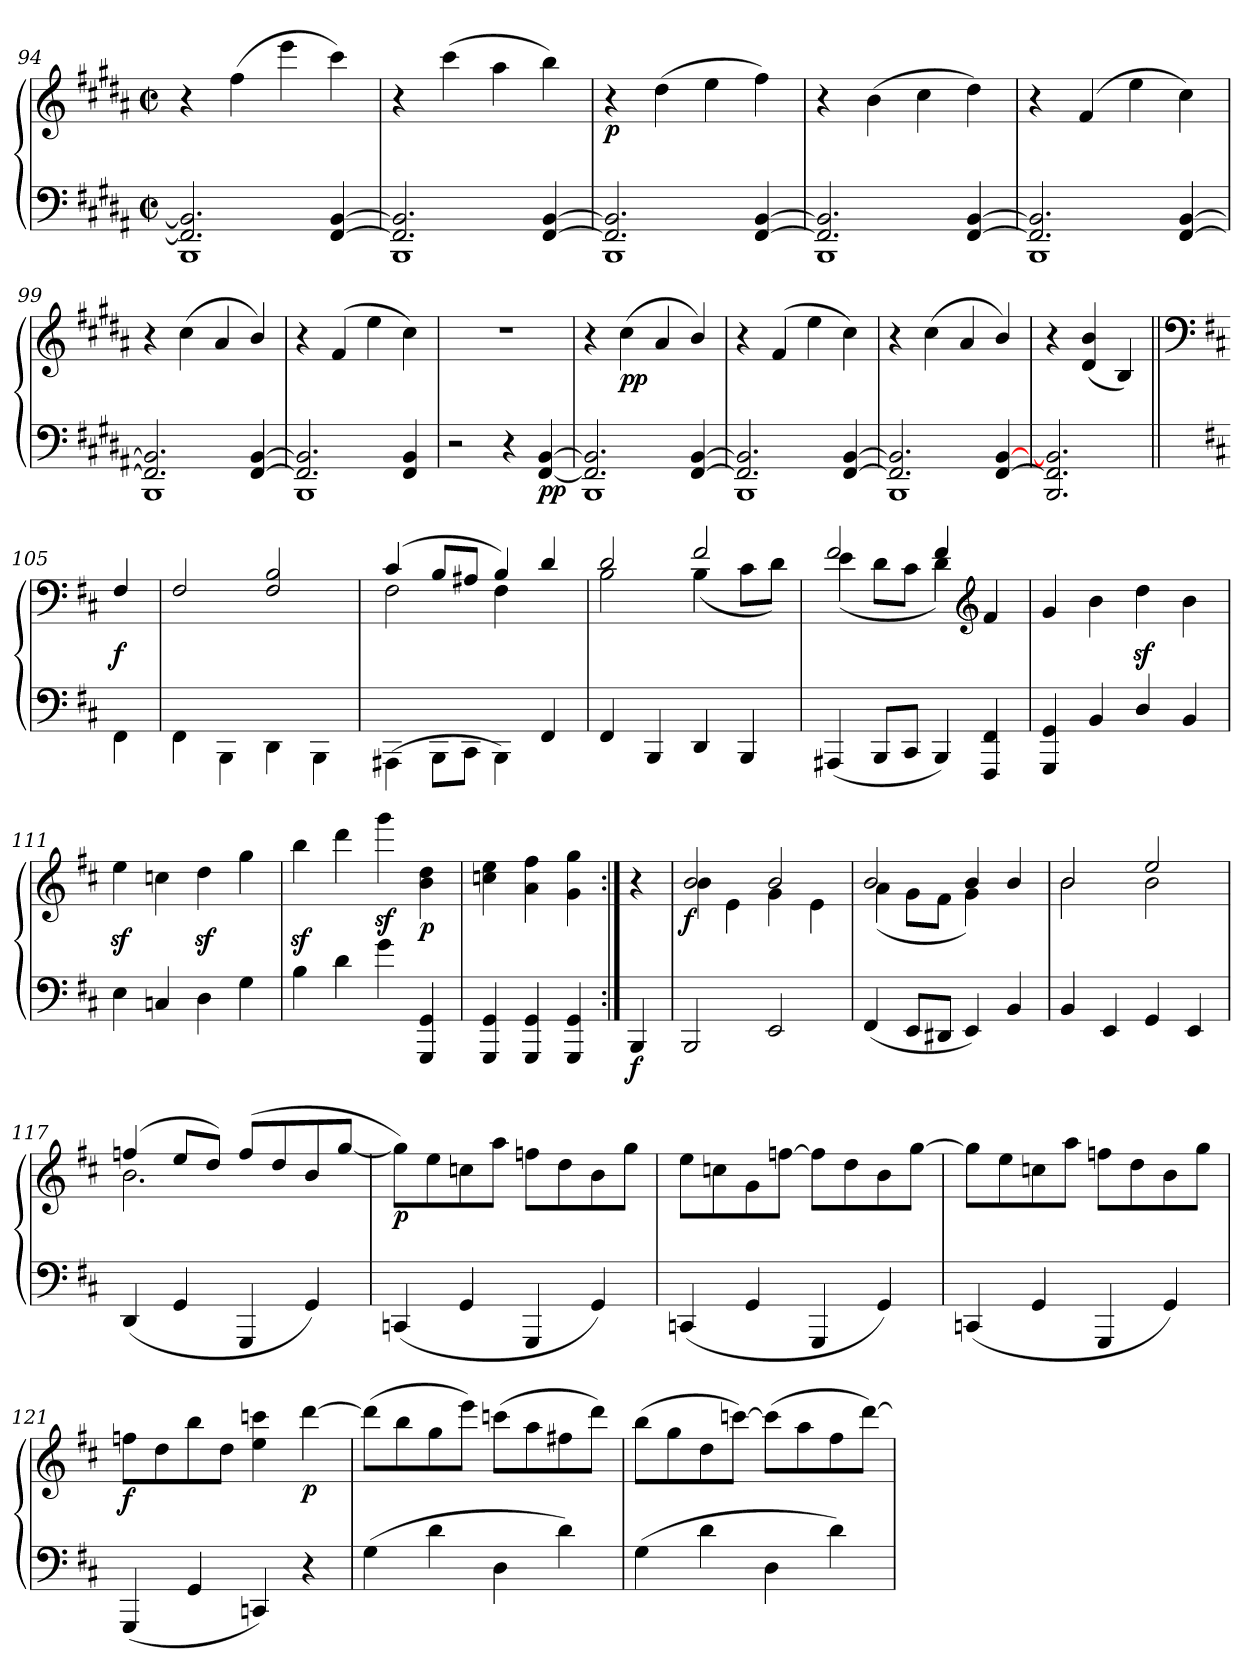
**kern	**kern	**dynam
*part1	*part1	*part1
*staff2	*staff1	*staff1/2
*clefF4	*clefG2	*
*k[f#c#g#d#a#]	*k[f#c#g#d#a#]	*
*M2/2	*M2/2	*
*met(c|)	*met(c|)	*
=94	=94	=94
*^	*	*
2.FF#]/ 2.BB]/	1BBB	4r	.
.	.	(4ff#\	.
.	.	4eee\	.
[4FF#/ [4BB/	.	4ccc#\)	.
=95	=95	=95	=95
2.FF#]/ 2.BB]/	1BBB	4r	.
.	.	(4ccc#\	.
.	.	4aa#\	.
[4FF#/ [4BB/	.	4bb\)	.
!!LO:PB:g=z
=96	=96	=96	=96
!	!	!	!LO:DY:b
2.FF#]/ 2.BB]/	1BBB	4r	p
.	.	(4dd#\	.
.	.	4ee\	.
[4FF#/ [4BB/	.	4ff#\)	.
=97	=97	=97	=97
!	!	!	!LO:DY:b
2.FF#]/ 2.BB]/	1BBB	4r	più piano
.	.	(4b\	.
.	.	4cc#\	.
[4FF#/ [4BB/	.	4dd#\)	.
=98	=98	=98	=98
2.FF#]/ 2.BB]/	1BBB	4r	.
.	.	(4f#/	.
.	.	4ee\	.
[4FF#/ [4BB/	.	4cc#\)	.
=99	=99	=99	=99
2.FF#]/ 2.BB]/	1BBB	4r	.
.	.	(4cc#\	.
.	.	4a#/	.
[4FF#/ [4BB/	.	4b/)	.
=100	=100	=100	=100
2.FF#]/ 2.BB]/	1BBB	4r	.
.	.	(4f#/	.
.	.	4ee\	.
4FF#/ 4BB/	.	4cc#\)	.
*v	*v	*	*
=101	=101	=101
2r	1r	.
4r	.	.
!	!	!LO:DY:b=2
[4FF#/ [4BB/	.	pp
=102	=102	=102
*^	*	*
2.FF#]/ 2.BB]/	1BBB	4r	.
!	!	!	!LO:DY:b
.	.	(4cc#\	pp
.	.	4a#/	.
[4FF#/ [4BB/	.	4b/)	.
!!LO:LB:g=z
=103	=103	=103	=103
2.FF#]/ 2.BB]/	1BBB	4r	.
.	.	(4f#/	.
.	.	4ee\	.
[4FF#/ [4BB/	.	4cc#\)	.
=104	=104	=104	=104
2.FF#]/ 2.BB]/	1BBB	4r	.
.	.	(4cc#\	.
.	.	4a#/	.
[4FF#/ [4BB/	.	4b/)	.
*v	*v	*	*
=105	=105	=105
2.BB#]/ 2.BBB/ 2.FF#]/	4r	.
.	(4d#/ 4b/	.
.	4B/)	.
=105||	=105||	=105||
*	*clefF4	*
*k[f#c#]	*k[f#c#]	*
4FF#\	4F#/	f
=106	=106	=106
4FF#\	2F#/	.
4BBB\	.	.
4DD\	2F#/ 2B/	.
4BBB\	.	.
=107	=107	=107
*	*^	*
(<4AAA#X\	(>4c#/	2F#\	.
8BBB\L	8B/L	.	.
8CC#\J	8A#X/J	.	.
4BBB\)	4B/)	4F#\	.
4FF#/	4d/	4ryy	.
=108	=108	=108	=108
4FF#/	2d/	2B\	.
4BBB/	.	.	.
4DD/	2f#/	(4B\	.
4BBB/	.	8c#\L	.
.	.	8d\J)	.
!!LO:LB:g=z	!!
=109	=109	=109	=109
(4AAA#X/	2f#/	(4e\	.
8BBB/L	.	8d\L	.
8CC#/J	.	8c#\J	.
4BBB/)	4f#/	4d\)	.
*	*clefG2	*	*
4FFF#/ 4FF#/	4ryy	4f#/	.
*	*v	*v	*
=110	=110	=110
4GGG/ 4GG/	4g/	.
4BB/	4b\	.
4D/	4ddz<\	.
4BB/	4b\	.
=111	=111	=111
4E\	4eez<\	.
4Cn/	4ccn\	.
4D\	4ddz<\	.
4G\	4gg\	.
=112	=112	=112
4B\	4bbz<\	.
4d\	4ddd\	.
4g\	4gggz<\	.
!	!	!LO:DY:b
4GGG/ 4GG/	4b\ 4dd\	p
=113	=113	=113
4GGG/ 4GG/	4ccn\ 4ee\	.
4GGG/ 4GG/	4a\ 4ff#\	.
4GGG/ 4GG/	4g\ 4gg\	.
=113:|!	=113:|!	=113:|!
!	!	!LO:DY:b=2
4BBB/	4r	f
=114	=114	=114
*	*^	*
!	!	!	!LO:DY:b
2BBB/	2b/	4b\	f
.	.	4e\	.
2EE/	2b/	4g\	.
.	.	4e\	.
=115	=115	=115	=115
(4FF#/	2b/	(4a\	.
8EE/L	.	8g\L	.
8DD#X/J	.	8f#\J	.
4EE/)	4b/	4g\)	.
4BB/	4b/	4ryy	.
!!LO:LB:g=z	!!
=116	=116	=116	=116
4BB/	2b/	2b\	.
4EE/	.	.	.
4GG/	2ee/	2b\	.
4EE/	.	.	.
=117	=117	=117	=117
(4DD/	(4ffn/	2.b\	.
4GG/	8ee/L	.	.
.	8dd/J)	.	.
4GGG/	(8ff/L	.	.
.	8dd/	.	.
4GG/)	8b/	4ryy	.
.	[8gg/J	.	.
*	*v	*v	*
=118	=118	=118
!	!	!LO:DY:b
(4CCn/	8gg\L])	p
.	8ee\	.
4GG/	8ccn\	.
.	8aa\J	.
4GGG/	8ffn\L	.
.	8dd\	.
4GG/)	8b\	.
.	8gg\J	.
=119	=119	=119
(4CCn/	8ee\L	.
.	8ccn\	.
4GG/	8g\	.
.	[8ffn\J	.
4GGG/	8ff\L]	.
.	8dd\	.
4GG/)	8b\	.
.	[8gg\J	.
=120	=120	=120
!	!	!LO:DY:b
(4CCn/	8gg\L]	cresc.
.	8ee\	.
4GG/	8ccn\	.
.	8aa\J	.
4GGG/	8ffn\L	.
.	8dd\	.
4GG/)	8b\	.
.	8gg\J	.
!!LO:LB:g=z
=121	=121	=121
!	!	!LO:DY:b
(4GGG/	8ffn\L	f
.	8dd\	.
4GG/	8bb\	.
.	8dd\J	.
4CCn/)	4ee\ 4cccn\	.
!	!	!LO:DY:b
4r	[4ddd\	p
=122	=122	=122
(4G\	(8ddd\L]	.
.	8bb\	.
4d\	8gg\	.
.	8eee\J)	.
4D\	(8cccn\L	.
.	8aa\	.
4d\)	8ff#X\	.
.	8ddd\J)	.
=123	=123	=123
(4G\	(8bb\L	.
.	8gg\	.
4d\	8dd\	.
.	[8cccn\J)	.
4D\	(8ccc\L]	.
.	8aa\	.
4d\)	8ff#\	.
.	[8ddd\J)	.
=	=	=
*-	*-	*-
